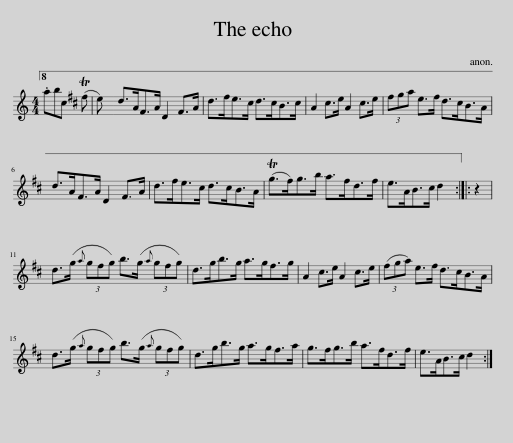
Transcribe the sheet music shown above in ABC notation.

X:1
L:1/8
M:4/4
I:linebreak $
K:C
V:1 treble
V:1
 .abc (T^f e) | d>A^F>A D2 F>A | d>^fe>^c d>cB>c | A2 ^c>e A2 c>e | (3^fga e>f d>^cB>A |$ %5
 d>A^F>A D2 F>A | d>^fe>^c d>cB>A | (Tg>^f)g>b a>fd>f | e>AB>^c d2 :: z2 |$ %10
 d>(g{a} (3g^fg) b>(g{a} (3gfg) | d>gb>g a>g^f>g | A2 ^c>e A2 c>e | (3(^fga) e>f d>^cB>A |$ d>(g{a} (3g^fg) b>(g{a} (3gfg) | %15
 d>gb>g a>g^f>a | g>^fg>b a>fd>f | e>AB>^c d2 :| %18
